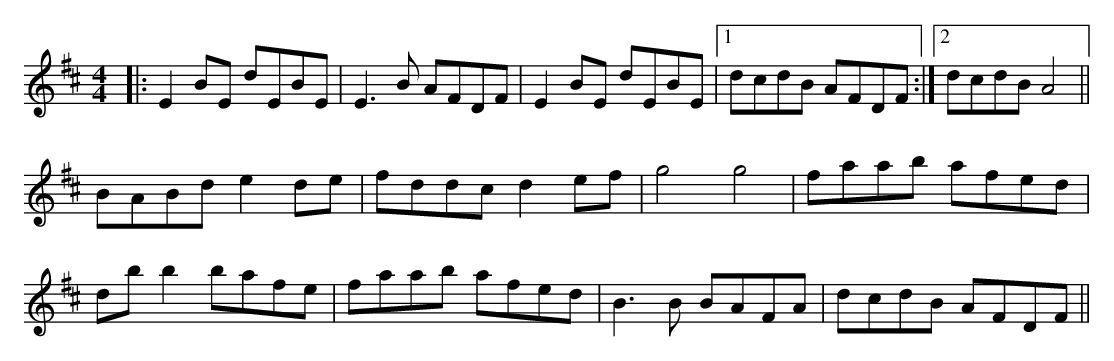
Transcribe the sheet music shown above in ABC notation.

X:1
M:4/4
K:D
|:E2BE dEBE|E3B AFDF|E2BE dEBE|1 dcdB AFDF:|2 dcdB A4||
BABd e2de|fddc d2ef|g4 g4|faab afed|
dbb2 bafe|faab afed|B3B BAFA|dcdB AFDF||
